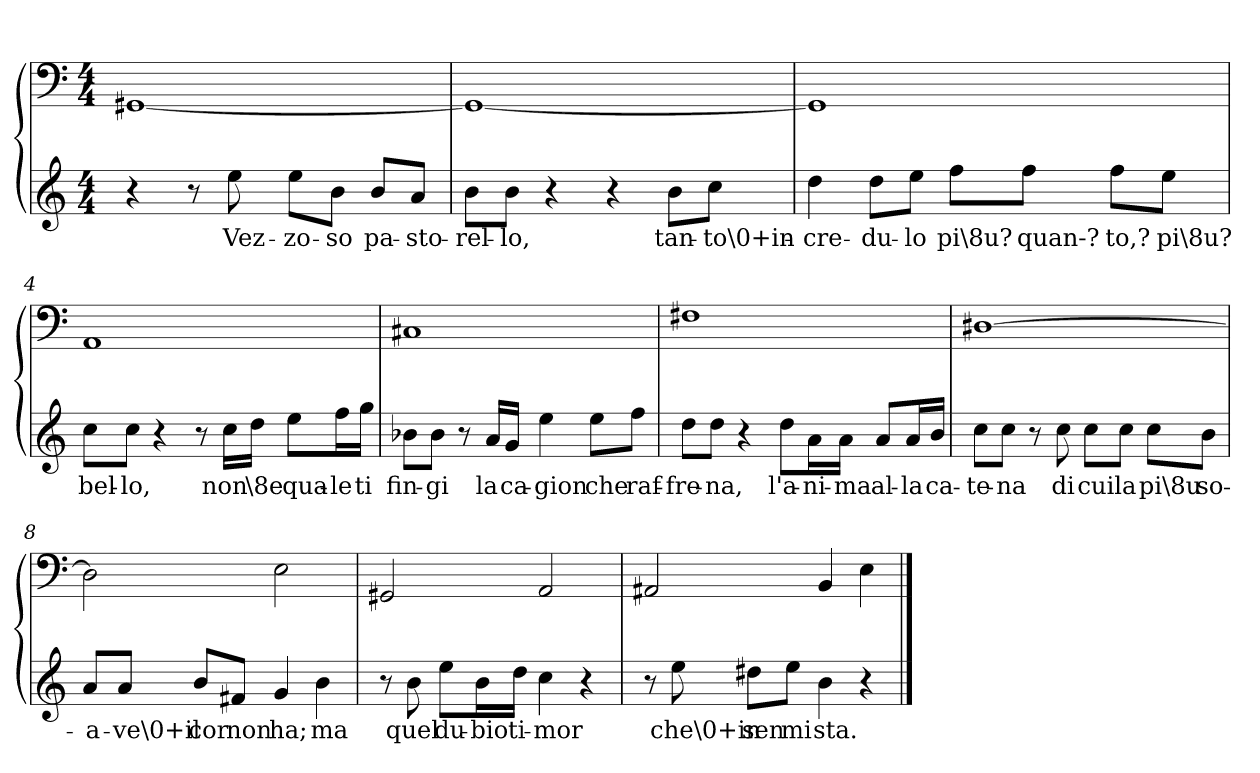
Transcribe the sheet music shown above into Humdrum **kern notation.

**kern	**text	**kern
*part1	*part1	*part1
*staff2	*staff2	*staff1
*clefG2	*	*clefF4
*k[]	*	*k[]
*a:	*	*a:
*M4/4	*	*M4/4
=1	=1	=1
4r	.	[1GG#X/
8r	.	.
8ee\	Vez-	.
8ee\L	-zo-	.
8b\J	-so	.
8b/L	pa-	.
8a/J	-sto-	.
=2	=2	=2
8b\L	-rel-	1GG#/_
8b\J	-lo,	.
4r	.	.
4r	.	.
8b\L	tan-	.
8cc\J	-to\0+in-	.
=3	=3	=3
4dd\	-cre-	1GG#/]
8dd\L	-du-	.
8ee\J	-lo	.
8ff\L	pi\8u?	.
8ff\J	quan-?	.
8ff\L	-to,?	.
8ee\J	pi\8u?	.
=4	=4	=4
8cc\L	bel-	1AA/
8cc\J	-lo,	.
4r	.	.
8r	.	.
16cc\LL	non	.
16dd\JJ	\8e	.
8ee\L	qua-	.
16ff\L	-le	.
16gg\JJ	ti	.
=5	=5	=5
8b-X\L	fin-	1C#X/
8b-\J	-gi	.
8r	.	.
16a/LL	la	.
16g/JJ	ca-	.
4ee\	-gion	.
8ee\L	che	.
8ff\J	raf-	.
=6	=6	=6
8dd\L	-fre-	1F#X\
8dd\J	-na,	.
4r	.	.
8dd\L	l'a-	.
16a\L	-ni-	.
16a\JJ	-ma	.
8a/L	al-	.
16a/L	-la	.
16b/JJ	ca-	.
=7	=7	=7
8cc\L	-te-	[1D#X\
8cc\J	-na	.
8r	.	.
8cc\	di	.
8cc\L	cui	.
8cc\J	la	.
8cc\L	pi\8u	.
8b\J	so-	.
=8	=8	=8
8a/L	-a-	2D#\]
8a/J	-ve\0+il	.
8b/L	cor	.
8f#X/J	non	.
4g/	ha;	2E\
4b\	ma	.
=9	=9	=9
8r	.	2GG#X/
8b\	quel	.
8ee\L	du-	.
16b\L	-bio	.
16dd\JJ	ti-	.
4cc\	-mor	2AA/
4r	.	.
=10	=10	=10
8r	.	2AA#X/
8ee\	che\0+in	.
8dd#X\L	sen	.
8ee\J	mi	.
4b\	sta.	4BB/
4r	.	4E\
==	==	==
*-	*-	*-
